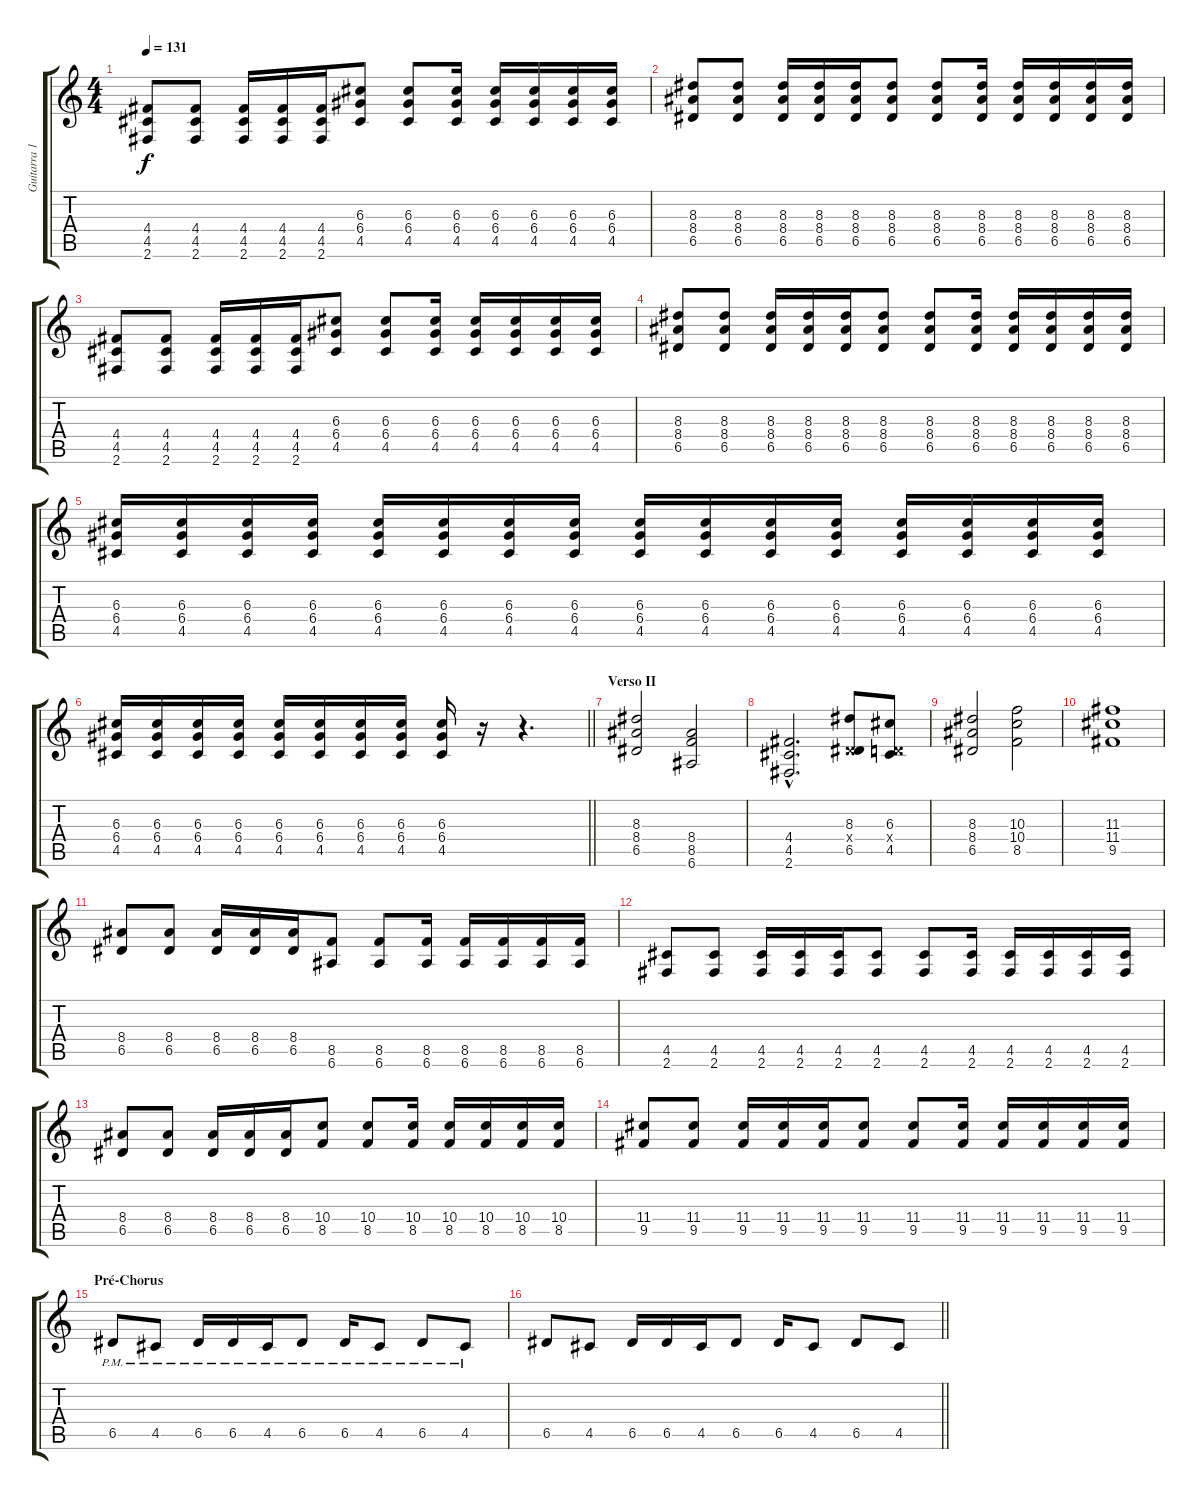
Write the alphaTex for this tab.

\track ("Guitarra 1 - Mathias" "Guitarra 1") {instrument overdrivenguitar}
\staff {score tabs}
\tuning (E4 B3 G3 D3 A2 E2) {hide}
\ts (4 4)
\tempo 131
\clef g2
\ks c
(4.4 4.5 2.6).8{dy f} (4.4 4.5 2.6).8 (4.4 4.5 2.6).16 (4.4 4.5 2.6).16 (4.4 4.5 2.6).16 (6.3 6.4 4.5).8 (6.3 6.4 4.5).8 (6.3 6.4 4.5).16 (6.3 6.4 4.5).16 (6.3 6.4 4.5).16 (6.3 6.4 4.5).16 (6.3 6.4 4.5).16 |
(8.3 8.4 6.5).8 (8.3 8.4 6.5).8 (8.3 8.4 6.5).16 (8.3 8.4 6.5).16 (8.3 8.4 6.5).16 (8.3 8.4 6.5).8 (8.3 8.4 6.5).8 (8.3 8.4 6.5).16 (8.3 8.4 6.5).16 (8.3 8.4 6.5).16 (8.3 8.4 6.5).16 (8.3 8.4 6.5).16 |
(4.4 4.5 2.6).8 (4.4 4.5 2.6).8 (4.4 4.5 2.6).16 (4.4 4.5 2.6).16 (4.4 4.5 2.6).16 (6.3 6.4 4.5).8 (6.3 6.4 4.5).8 (6.3 6.4 4.5).16 (6.3 6.4 4.5).16 (6.3 6.4 4.5).16 (6.3 6.4 4.5).16 (6.3 6.4 4.5).16 |
(8.3 8.4 6.5).8 (8.3 8.4 6.5).8 (8.3 8.4 6.5).16 (8.3 8.4 6.5).16 (8.3 8.4 6.5).16 (8.3 8.4 6.5).8 (8.3 8.4 6.5).8 (8.3 8.4 6.5).16 (8.3 8.4 6.5).16 (8.3 8.4 6.5).16 (8.3 8.4 6.5).16 (8.3 8.4 6.5).16 |
(6.3 6.4 4.5).16 (6.3 6.4 4.5).16 (6.3 6.4 4.5).16 (6.3 6.4 4.5).16 (6.3 6.4 4.5).16 (6.3 6.4 4.5).16 (6.3 6.4 4.5).16 (6.3 6.4 4.5).16 (6.3 6.4 4.5).16 (6.3 6.4 4.5).16 (6.3 6.4 4.5).16 (6.3 6.4 4.5).16 (6.3 6.4 4.5).16 (6.3 6.4 4.5).16 (6.3 6.4 4.5).16 (6.3 6.4 4.5).16 |
\barLineRight lightlight
(6.3 6.4 4.5).16 (6.3 6.4 4.5).16 (6.3 6.4 4.5).16 (6.3 6.4 4.5).16 (6.3 6.4 4.5).16 (6.3 6.4 4.5).16 (6.3 6.4 4.5).16 (6.3 6.4 4.5).16 (6.3 6.4 4.5).16 r.16 r.4{d} |
\section ("" "Verso II")
(8.3 8.4 6.5).2{volume 13} (8.4 8.5 6.6).2{volume 11} |
(4.4{hac} 4.5{hac} 2.6{hac}).2{d volume 9} (8.3 0.4{x} 6.5).8 (6.3 0.4{x} 4.5).8 |
(8.3 8.4 6.5).2{volume 13} (10.3 10.4 8.5).2{volume 11} |
(11.3 11.4 9.5).1{volume 9} |
(8.4 6.5).8 (8.4 6.5).8 (8.4 6.5).16 (8.4 6.5).16 (8.4 6.5).16 (8.5 6.6).8 (8.5 6.6).8 (8.5 6.6).16 (8.5 6.6).16 (8.5 6.6).16 (8.5 6.6).16 (8.5 6.6).16 |
(4.5 2.6).8 (4.5 2.6).8 (4.5 2.6).16 (4.5 2.6).16 (4.5 2.6).16 (4.5 2.6).8 (4.5 2.6).8 (4.5 2.6).16 (4.5 2.6).16 (4.5 2.6).16 (4.5 2.6).16 (4.5 2.6).16 |
(8.4 6.5).8 (8.4 6.5).8 (8.4 6.5).16 (8.4 6.5).16 (8.4 6.5).16 (10.4 8.5).8 (10.4 8.5).8 (10.4 8.5).16 (10.4 8.5).16 (10.4 8.5).16 (10.4 8.5).16 (10.4 8.5).16 |
(11.4 9.5).8 (11.4 9.5).8 (11.4 9.5).16 (11.4 9.5).16 (11.4 9.5).16 (11.4 9.5).8 (11.4 9.5).8 (11.4 9.5).16 (11.4 9.5).16 (11.4 9.5).16 (11.4 9.5).16 (11.4 9.5).16 |
\section ("" "Pré-Chorus")
6.5{pm}.8{volume 9} 4.5{pm}.8 6.5{pm}.16 6.5{pm}.16 4.5{pm}.16 6.5{pm}.8 6.5{pm}.16 4.5{pm}.8 6.5{pm}.8 4.5{pm}.8 |
\barLineRight lightlight
6.5.8 4.5.8 6.5.16 6.5.16 4.5.16 6.5.8 6.5.16 4.5.8 6.5.8 4.5.8
